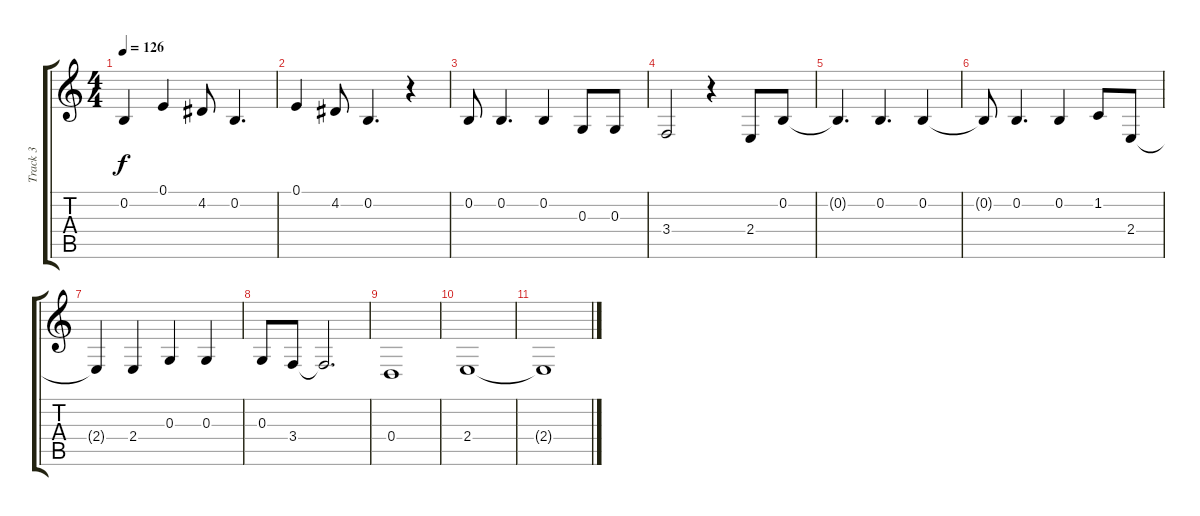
\track ("Track 3" "Track 3") {instrument lead6voice}
\staff {score tabs}
\tuning (E4 B3 G3 D3 A2 E2) {hide}
\ts (4 4)
\tempo 126
\clef g2
\ks c
0.2{t}.4{dy f} 0.1.4 4.2.8 0.2.4{d} |
0.1.4 4.2.8 0.2.4{d} r.4 |
0.2.8 0.2.4{d} 0.2.4 0.3.8 0.3.8 |
3.4.2 r.4 2.4.8 0.2.8 |
0.2{t}.4{d} 0.2.4{d} 0.2.4 |
0.2{t}.8 0.2.4{d} 0.2.4 1.2.8 2.4.8 |
2.4{t}.4 2.4.4 0.3.4 0.3.4 |
0.3.8 3.4.8 3.4{t}.2{d} |
0.4.1 |
2.4.1 |
2.4{t}.1
